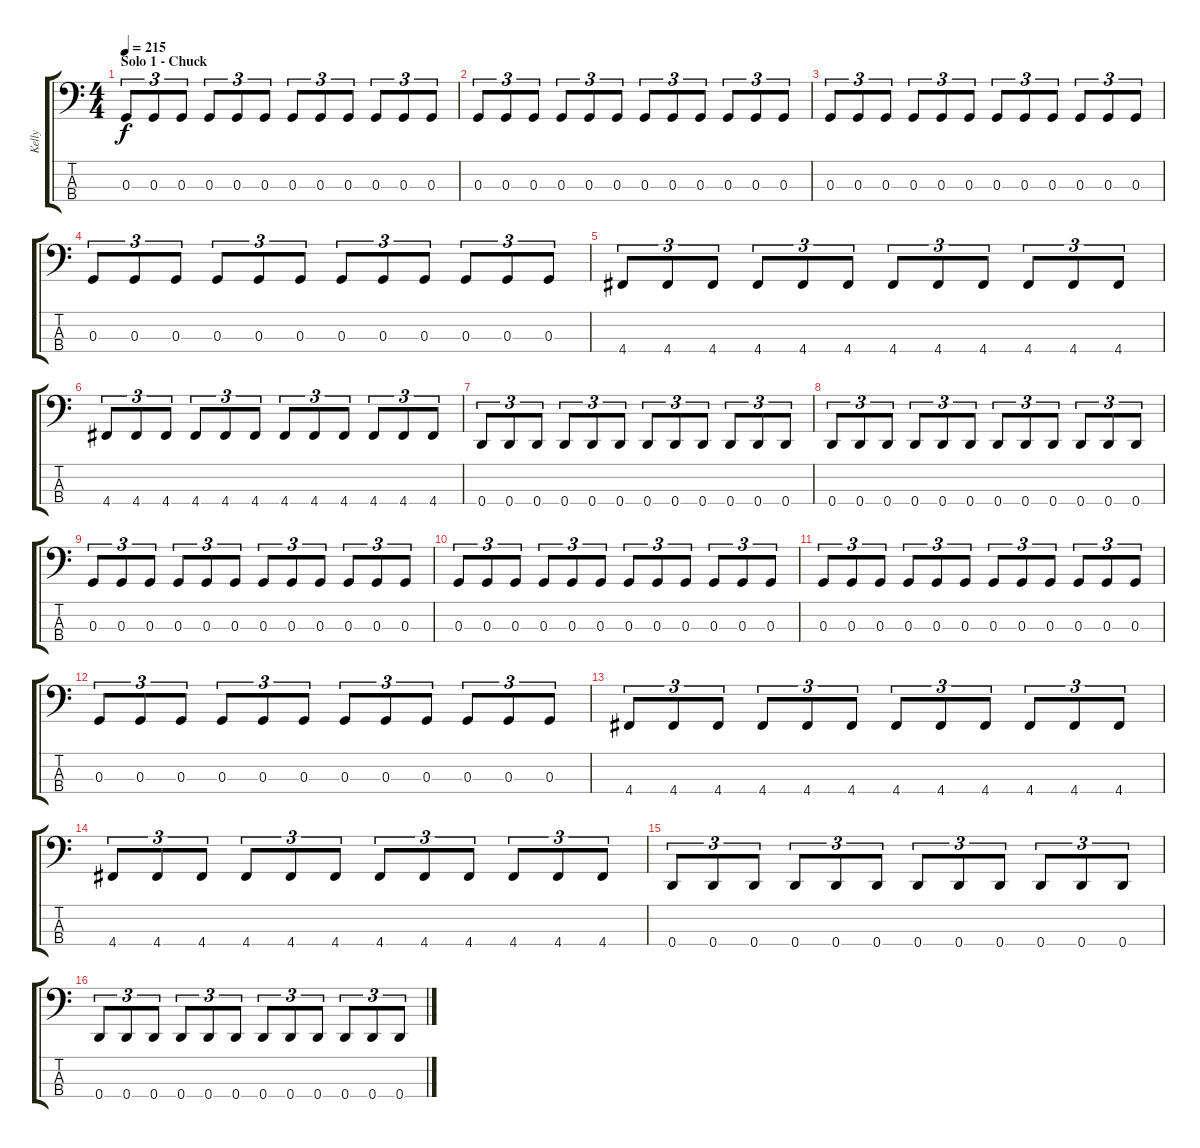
\track ("Kelly" "Kelly") {instrument electricbasspick}
\staff {score tabs}
\tuning (F2 C2 G1 D1) {hide}
\ts (4 4)
\section ("" "Solo 1 - Chuck")
\tempo 215
\clef f4
\ks c
0.3.8{tu (3 2) dy f} 0.3.8{tu (3 2)} 0.3.8{tu (3 2)} 0.3.8{tu (3 2)} 0.3.8{tu (3 2)} 0.3.8{tu (3 2)} 0.3.8{tu (3 2)} 0.3.8{tu (3 2)} 0.3.8{tu (3 2)} 0.3.8{tu (3 2)} 0.3.8{tu (3 2)} 0.3.8{tu (3 2)} |
0.3.8{tu (3 2)} 0.3.8{tu (3 2)} 0.3.8{tu (3 2)} 0.3.8{tu (3 2)} 0.3.8{tu (3 2)} 0.3.8{tu (3 2)} 0.3.8{tu (3 2)} 0.3.8{tu (3 2)} 0.3.8{tu (3 2)} 0.3.8{tu (3 2)} 0.3.8{tu (3 2)} 0.3.8{tu (3 2)} |
0.3.8{tu (3 2)} 0.3.8{tu (3 2)} 0.3.8{tu (3 2)} 0.3.8{tu (3 2)} 0.3.8{tu (3 2)} 0.3.8{tu (3 2)} 0.3.8{tu (3 2)} 0.3.8{tu (3 2)} 0.3.8{tu (3 2)} 0.3.8{tu (3 2)} 0.3.8{tu (3 2)} 0.3.8{tu (3 2)} |
0.3.8{tu (3 2)} 0.3.8{tu (3 2)} 0.3.8{tu (3 2)} 0.3.8{tu (3 2)} 0.3.8{tu (3 2)} 0.3.8{tu (3 2)} 0.3.8{tu (3 2)} 0.3.8{tu (3 2)} 0.3.8{tu (3 2)} 0.3.8{tu (3 2)} 0.3.8{tu (3 2)} 0.3.8{tu (3 2)} |
4.4.8{tu (3 2)} 4.4.8{tu (3 2)} 4.4.8{tu (3 2)} 4.4.8{tu (3 2)} 4.4.8{tu (3 2)} 4.4.8{tu (3 2)} 4.4.8{tu (3 2)} 4.4.8{tu (3 2)} 4.4.8{tu (3 2)} 4.4.8{tu (3 2)} 4.4.8{tu (3 2)} 4.4.8{tu (3 2)} |
4.4.8{tu (3 2)} 4.4.8{tu (3 2)} 4.4.8{tu (3 2)} 4.4.8{tu (3 2)} 4.4.8{tu (3 2)} 4.4.8{tu (3 2)} 4.4.8{tu (3 2)} 4.4.8{tu (3 2)} 4.4.8{tu (3 2)} 4.4.8{tu (3 2)} 4.4.8{tu (3 2)} 4.4.8{tu (3 2)} |
0.4.8{tu (3 2)} 0.4.8{tu (3 2)} 0.4.8{tu (3 2)} 0.4.8{tu (3 2)} 0.4.8{tu (3 2)} 0.4.8{tu (3 2)} 0.4.8{tu (3 2)} 0.4.8{tu (3 2)} 0.4.8{tu (3 2)} 0.4.8{tu (3 2)} 0.4.8{tu (3 2)} 0.4.8{tu (3 2)} |
0.4.8{tu (3 2)} 0.4.8{tu (3 2)} 0.4.8{tu (3 2)} 0.4.8{tu (3 2)} 0.4.8{tu (3 2)} 0.4.8{tu (3 2)} 0.4.8{tu (3 2)} 0.4.8{tu (3 2)} 0.4.8{tu (3 2)} 0.4.8{tu (3 2)} 0.4.8{tu (3 2)} 0.4.8{tu (3 2)} |
0.3.8{tu (3 2)} 0.3.8{tu (3 2)} 0.3.8{tu (3 2)} 0.3.8{tu (3 2)} 0.3.8{tu (3 2)} 0.3.8{tu (3 2)} 0.3.8{tu (3 2)} 0.3.8{tu (3 2)} 0.3.8{tu (3 2)} 0.3.8{tu (3 2)} 0.3.8{tu (3 2)} 0.3.8{tu (3 2)} |
0.3.8{tu (3 2)} 0.3.8{tu (3 2)} 0.3.8{tu (3 2)} 0.3.8{tu (3 2)} 0.3.8{tu (3 2)} 0.3.8{tu (3 2)} 0.3.8{tu (3 2)} 0.3.8{tu (3 2)} 0.3.8{tu (3 2)} 0.3.8{tu (3 2)} 0.3.8{tu (3 2)} 0.3.8{tu (3 2)} |
0.3.8{tu (3 2)} 0.3.8{tu (3 2)} 0.3.8{tu (3 2)} 0.3.8{tu (3 2)} 0.3.8{tu (3 2)} 0.3.8{tu (3 2)} 0.3.8{tu (3 2)} 0.3.8{tu (3 2)} 0.3.8{tu (3 2)} 0.3.8{tu (3 2)} 0.3.8{tu (3 2)} 0.3.8{tu (3 2)} |
0.3.8{tu (3 2)} 0.3.8{tu (3 2)} 0.3.8{tu (3 2)} 0.3.8{tu (3 2)} 0.3.8{tu (3 2)} 0.3.8{tu (3 2)} 0.3.8{tu (3 2)} 0.3.8{tu (3 2)} 0.3.8{tu (3 2)} 0.3.8{tu (3 2)} 0.3.8{tu (3 2)} 0.3.8{tu (3 2)} |
4.4.8{tu (3 2)} 4.4.8{tu (3 2)} 4.4.8{tu (3 2)} 4.4.8{tu (3 2)} 4.4.8{tu (3 2)} 4.4.8{tu (3 2)} 4.4.8{tu (3 2)} 4.4.8{tu (3 2)} 4.4.8{tu (3 2)} 4.4.8{tu (3 2)} 4.4.8{tu (3 2)} 4.4.8{tu (3 2)} |
4.4.8{tu (3 2)} 4.4.8{tu (3 2)} 4.4.8{tu (3 2)} 4.4.8{tu (3 2)} 4.4.8{tu (3 2)} 4.4.8{tu (3 2)} 4.4.8{tu (3 2)} 4.4.8{tu (3 2)} 4.4.8{tu (3 2)} 4.4.8{tu (3 2)} 4.4.8{tu (3 2)} 4.4.8{tu (3 2)} |
0.4.8{tu (3 2)} 0.4.8{tu (3 2)} 0.4.8{tu (3 2)} 0.4.8{tu (3 2)} 0.4.8{tu (3 2)} 0.4.8{tu (3 2)} 0.4.8{tu (3 2)} 0.4.8{tu (3 2)} 0.4.8{tu (3 2)} 0.4.8{tu (3 2)} 0.4.8{tu (3 2)} 0.4.8{tu (3 2)} |
0.4.8{tu (3 2)} 0.4.8{tu (3 2)} 0.4.8{tu (3 2)} 0.4.8{tu (3 2)} 0.4.8{tu (3 2)} 0.4.8{tu (3 2)} 0.4.8{tu (3 2)} 0.4.8{tu (3 2)} 0.4.8{tu (3 2)} 0.4.8{tu (3 2)} 0.4.8{tu (3 2)} 0.4.8{tu (3 2)}
